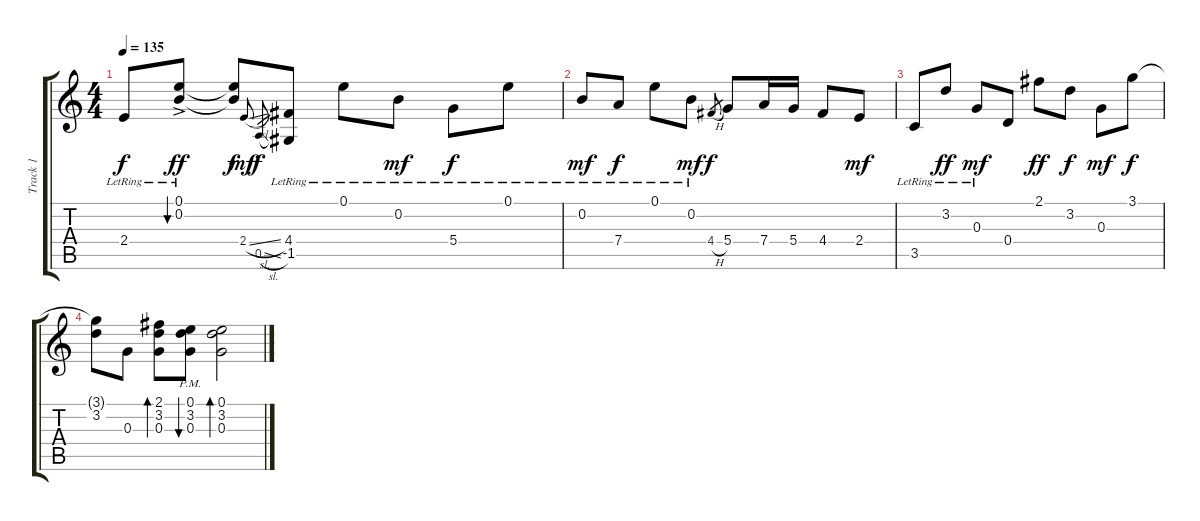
\track ("Track 1" "Track 1") {instrument electricguitarclean}
\staff {score tabs}
\tuning (E4 B3 G3 D3 A2 E2) {hide}
\ts (4 4)
\tempo 135
\clef g2
\ks c
2.4{lr}.8{dy f} (0.1{ac lr} 0.2{lr}).8{bu 60 dy ff} (0.1{t} 0.2{t}).8{dy f} 2.4{sl}.16{gr onbeat dy mf} 0.5{sl}.16{gr dy f} (4.4{lr} -1.5).8 0.1{lr}.8 0.2{lr}.8{dy mf} 5.4{lr}.8{dy f} 0.1{lr}.8 |
0.2{lr}.8{dy mf} 7.4{lr}.8{dy f} 0.1{lr}.8 0.2{lr}.8{dy mf} 4.4{h}.8{gr dy f} 5.4.8 7.4.16 5.4.16 4.4.8 2.4.8{dy mf} |
3.5{lr}.8 3.2{lr}.8{dy ff} 0.3{lr}.8{dy mf} 0.4.8 2.1.8{dy ff} 3.2.8{dy f} 0.3.8{dy mf} 3.1.8{dy f} |
(3.1{t} 3.2).8 0.3.8 (2.1 3.2 0.3).8{bd 60} (0.1{pm} 3.2{pm} 0.3{pm}).8{bu 60} (0.1 3.2 0.3).2{bd 60}
